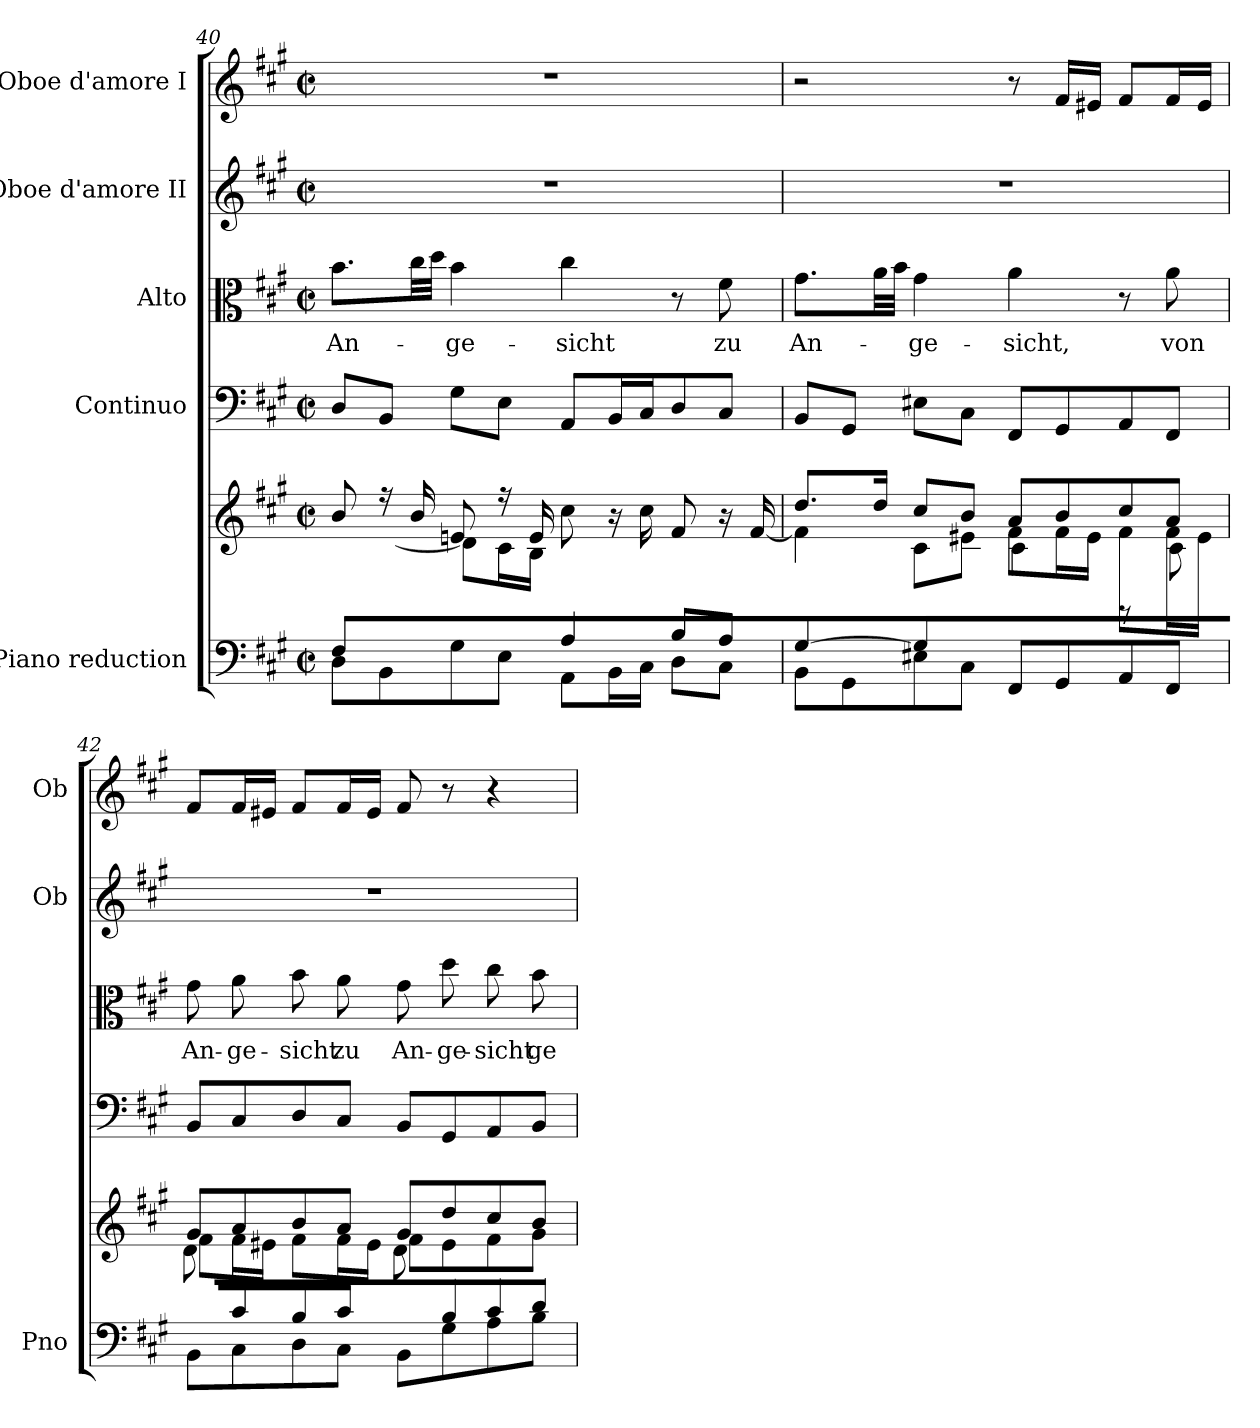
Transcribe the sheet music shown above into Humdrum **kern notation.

**kern	**kern	**kern	**kern	**text	**kern	**kern
*part5	*part5	*part4	*part3	*part3	*part2	*part1
*staff6	*staff5	*staff4	*staff3	*staff3	*staff2	*staff1
*I"Piano reduction	*	*I"Continuo	*I"Alto	*	*I"Oboe d'amore II	*I"Oboe d'amore I
*I'Pno	*	*	*	*	*I'Ob	*I'Ob
!!LO:LB:g=z
*clefF4	*clefG2	*clefF4	*clefC3	*	*clefG2	*clefG2
*k[f#c#g#]	*k[f#c#g#]	*k[f#c#g#]	*k[f#c#g#]	*	*k[f#c#g#]	*k[f#c#g#]
*M2/2	*M2/2	*M2/2	*M2/2	*	*M2/2	*M2/2
*met(c|)	*met(c|)	*met(c|)	*met(c|)	*	*met(c|)	*met(c|)
=40	=40	=40	=40	=40	=40	=40
*^	*^	*	*	*	*	*
*	*^	*	*	*	*	*	*	*
!	!	!	!	!	!	!	!LO:LY:b	!	!
8F#/L	2ryy	8D\L	8b/	8ryy	8D/L	8.b\L	An-	1r	1r
2..ryy	.	8BB\	16r	[8d\J	8BB/J	.	.	.	.
.	.	.	16b/	.	.	32cc#\LL	.	.	.
.	.	.	.	.	.	32dd\JJJ	.	.	.
!	!	!	!	!	!	!	!LO:LY:b	!	!
.	.	8G#\	8en/	8d\L]	8G#\L	4b\	-ge-	.	.
.	.	8E\J	16r	16c#\L	8E\J	.	.	.	.
.	.	.	16e/	16B\JJ	.	.	.	.	.
!	!	!	!	!	!	!	!LO:LY:b	!	!
.	4A/	8AA\L	8cc#\	2ryy	8AA/L	4cc#\	-sicht	.	.
.	.	16BB\L	16r	.	16BB/L	.	.	.	.
.	.	16C#\JJ	16cc#\	.	16C#/J	.	.	.	.
.	8B/L	8D\L	8f#/	.	8D/	8r	.	.	.
!	!	!	!	!	!	!	!LO:LY:b	!	!
.	8A/J	8C#\J	16r	.	8C#/J	8f#\	zu	.	.
.	.	.	[16f#/	.	.	.	.	.	.
*	*v	*v	*	*	*	*	*	*	*
=41	=41	=41	=41	=41	=41	=41	=41	=41
*	*	*	*^	*	*	*	*	*
!	!	!	!	!	!	!	!LO:LY:b	!	!
[4G#/	8BB\L	8.dd/L	4f#\]	4.ryy	8BB/L	8.g#\L	An-	1r	2r
.	8GG#\	.	.	.	8GG#/J	.	.	.	.
.	.	16dd/Jk	.	.	.	32a\LL	.	.	.
.	.	.	.	.	.	32b\JJJ	.	.	.
!	!	!	!	!	!	!	!LO:LY:b	!	!
8G#/L]	8E#X\	8cc#/L	8c#\L	.	8E#X\L	4g#\	-ge-	.	.
2ryy	8C#\J	8b/J	8e#X\J	8c#\J	8C#\J	.	.	.	.
!	!	!	!	!	!	!	!LO:LY:b	!	!
.	8FF#/L	8a/L	8f#\L	4c#\	8FF#/L	4a\	-sicht,	.	8r
.	8GG#/	8b/	16f#\L	.	8GG#/	.	.	.	16f#/LL
.	.	.	16e#\JJ	.	.	.	.	.	16e#X/JJ
.	8AA/	8cc#/	8f#\L	8rEE	8AA/	8r	.	.	8f#/L
!	!	!	!	!	!	!	!LO:LY:b	!	!
8ryy	8FF#/J	8a/J	16f#\L	8c#\	8FF#/J	8a\	von	.	16f#/L
.	.	.	16e#\JJ	.	.	.	.	.	16e#/JJ
=42	=42	=42	=42	=42	=42	=42	=42	=42	=42
!	!	!	!	!	!	!	!LO:LY:b	!	!
8ryy	8BB\L	8g#/L	8f#\L	8d\L	8BB/L	8g#\	An-	1r	8f#/L
!	!	!	!	!	!	!	!LO:LY:b	!	!
8c#/	8C#\	8a/	16f#\L	4.ryy	8C#/	8a\	-ge-	.	16f#/L
.	.	.	16e#X\JJ	.	.	.	.	.	16e#X/JJ
!	!	!	!	!	!	!	!LO:LY:b	!	!
8B/	8D\	8b/	8f#\L	.	8D/	8b\	-sicht	.	8f#/L
!	!	!	!	!	!	!	!LO:LY:b	!	!
8c#/J	8C#\J	8a/J	16f#\L	.	8C#/J	8a\	zu	.	16f#/L
.	.	.	16e#\JJ	.	.	.	.	.	16e#/JJ
!	!	!	!	!	!	!	!LO:LY:b	!	!
8ryy	8BB\L	8g#/L	8f#\L	8d\L	8BB/L	8g#\	An-	.	8f#/
!	!	!	!	!	!	!	!LO:LY:b	!	!
8B/	8G#\	8dd/	8e#\	4.ryy	8GG#/	8dd\	-ge-	.	8r
!	!	!	!	!	!	!	!LO:LY:b	!	!
8c#/	8A\	8cc#/	8f#\	.	8AA/	8cc#\	-sicht	.	4r
!	!	!	!	!	!	!	!LO:LY:b	!	!
8d/J	8B\J	8b/J	8g#\J	.	8BB/J	8b\	ge-	.	.
*v	*v	*	*	*	*	*	*	*	*
*	*v	*v	*v	*	*	*	*	*
=	=	=	=	=	=	=
*-	*-	*-	*-	*-	*-	*-
